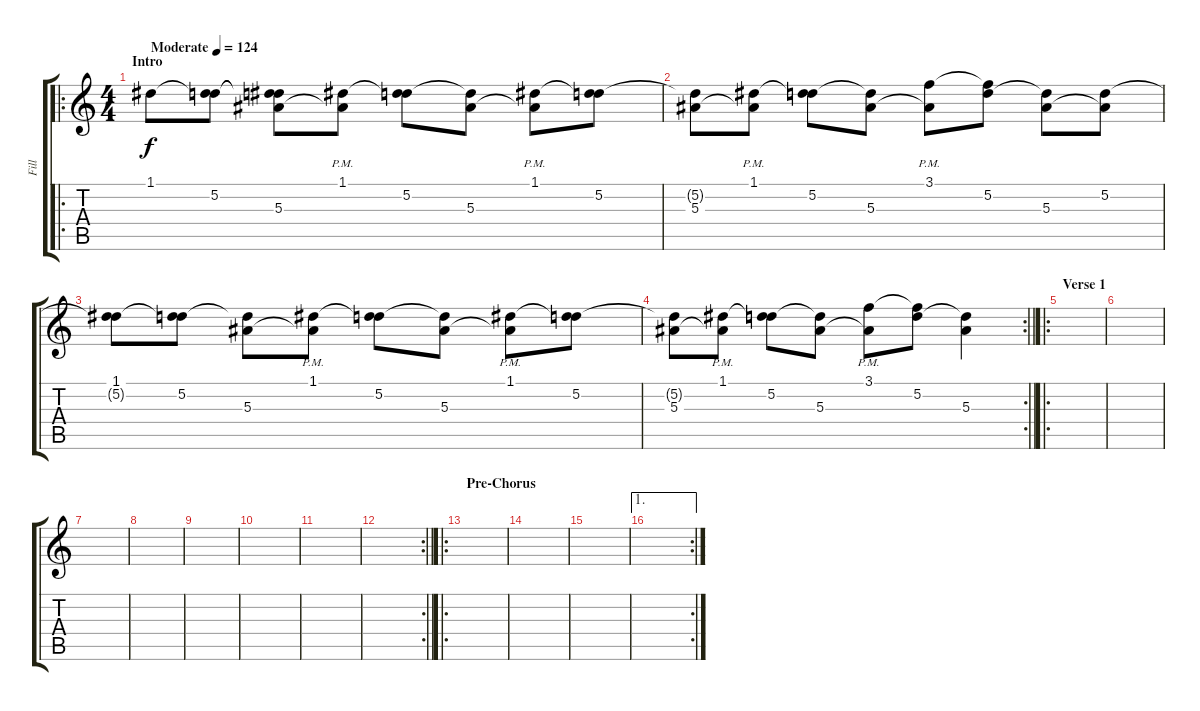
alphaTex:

\track ("Fill" "Fill") {instrument overdrivenguitar}
\staff {score tabs}
\tuning (D4 A3 F3 C3 G2 C2) {hide}
\ro
\ts (4 4)
\section ("" "Intro")
\tempo (124 "Moderate")
\clef g2
\ks c
1.1.8{dy f instrument overdrivenguitar} (1.1{t} 5.2).8 (1.1{t} 5.2{t} 5.3).8 (1.1{pm} 5.3{t}).8 (1.1{t} 5.2).8 (5.2{t} 5.3).8 (1.1{pm} 5.3{t}).8 (1.1{t} 5.2).8 |
(5.2{t} 5.3).8 (1.1{pm} 5.3{t}).8 (1.1{t} 5.2).8 (5.2{t} 5.3).8 (3.1{pm} 5.3{t}).8 (3.1{t} 5.2).8 (5.2{t} 5.3).8 (5.2 5.3{t}).8 |
(1.1 5.2{t}).8 (1.1{t} 5.2).8 (5.2{t} 5.3).8 (1.1{pm} 5.3{t}).8 (1.1{t} 5.2).8 (5.2{t} 5.3).8 (1.1{pm} 5.3{t}).8 (1.1{t} 5.2).8 |
\rc 2
\barLineRight lightlight
(5.2{t} 5.3).8 (1.1{pm} 5.3{t}).8 (1.1{t} 5.2).8 (5.2{t} 5.3).8 (3.1{pm} 5.3{t}).8 (3.1{t} 5.2).8 (5.2{t} 5.3).4 |
\ro
\section ("" "Verse 1")
|
|
|
|
|
|
|
\rc 2
\barLineRight lightlight
|
\ro
\section ("" "Pre-Chorus")
|
|
|
\ae 1
\rc 2
